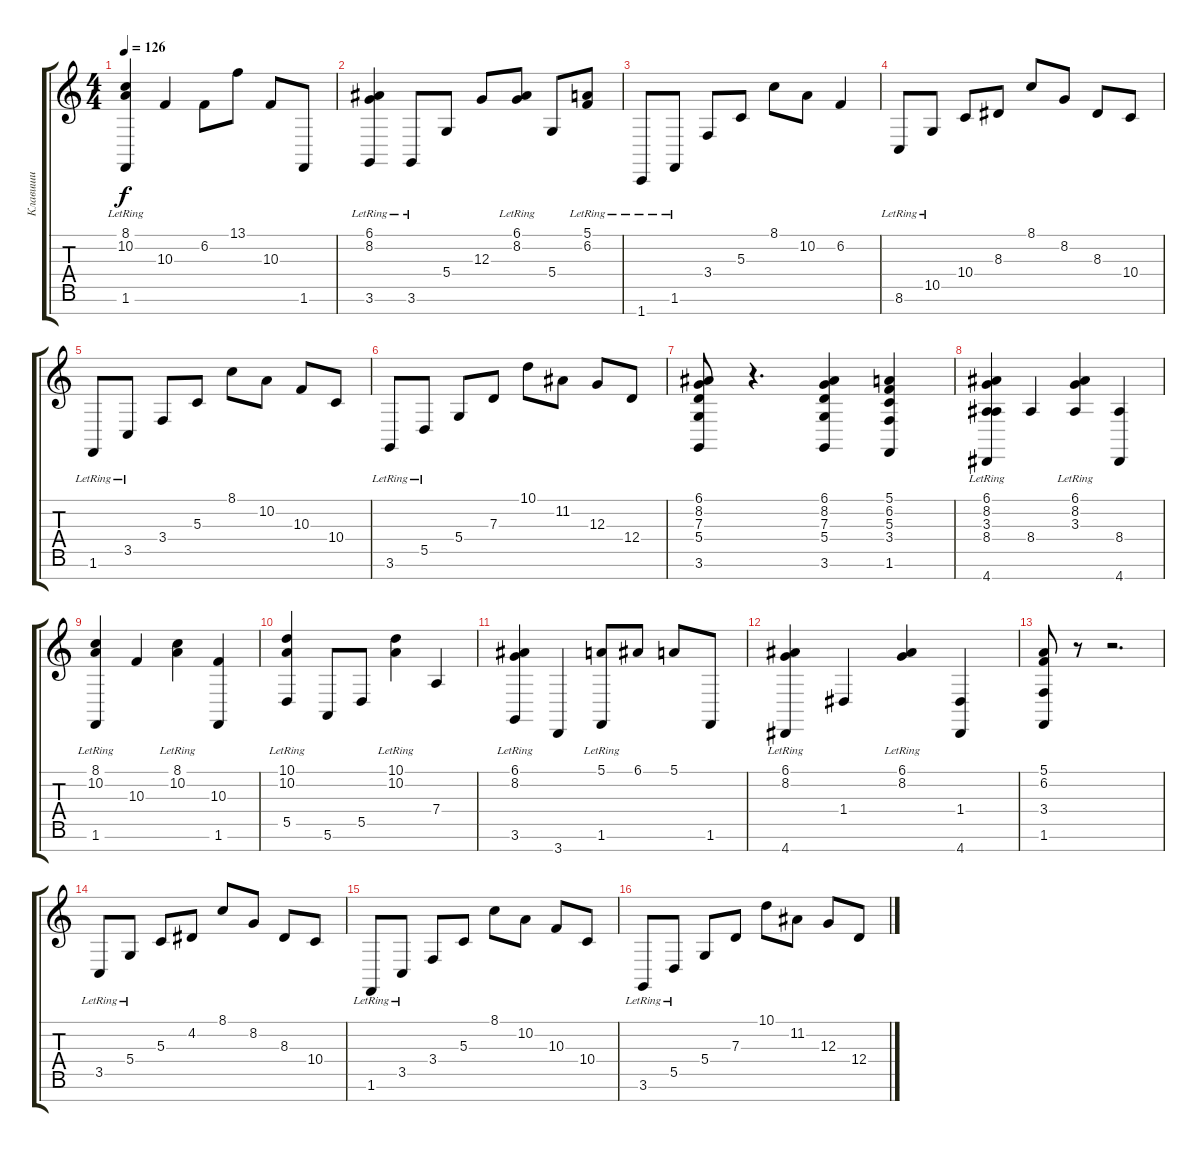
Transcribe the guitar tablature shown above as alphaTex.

\track ("Клавиши" "Клавиши") {instrument brightacousticpiano}
\staff {score tabs}
\tuning (E4 B3 G3 D3 A2 E2 B1) {hide}
\ts (4 4)
\tempo 126
\clef g2
\ks c
(8.1 10.2 1.6{lr}).4{dy f} 10.3.4 6.2.8 13.1.8 10.3.8 1.6.8 |
(6.1 8.2 3.6{lr}).4 3.6{lr}.8 5.4.8 12.3.8 (6.1{lr} 8.2{lr}).8 5.4.8 (5.1{lr} 6.2{lr}).8 |
1.7{lr}.8 1.6{lr}.8 3.4.8 5.3.8 8.1.8 10.2.8 6.2.4 |
8.6{lr}.8 10.5{lr}.8 10.4.8 8.3.8 8.1.8 8.2.8 8.3.8 10.4.8 |
1.6{lr}.8 3.5{lr}.8 3.4.8 5.3.8 8.1.8 10.2.8 10.3.8 10.4.8 |
3.6{lr}.8 5.5{lr}.8 5.4.8 7.3.8 10.1.8 11.2.8 12.3.8 12.4.8 |
(6.1 8.2 7.3 5.4 3.6).8 r.4{d} (6.1 8.2 7.3 5.4 3.6).4 (5.1 6.2 5.3 3.4 1.6).4 |
(6.1 8.2 3.3 8.4 4.7{lr}).4 8.4.4 (6.1{lr} 8.2{lr} 3.3{lr}).4 (8.4 4.7).4 |
(8.1 10.2 1.6{lr}).4 10.3.4 (8.1{lr} 10.2{lr}).4 (10.3 1.6).4 |
(10.1 10.2 5.5{lr}).4 5.6.8 5.5.8 (10.1{lr} 10.2{lr}).4 7.4.4 |
(6.1 8.2 3.6{lr}).4 3.7.4 (5.1 1.6{lr}).8 6.1.8 5.1.8 1.6.8 |
(6.1 8.2 4.7{lr}).4 1.4.4 (6.1{lr} 8.2{lr}).4 (1.4 4.7).4 |
(5.1 6.2 3.4 1.6).8 r.8 r.2{d} |
3.5{lr}.8 5.4{lr}.8 5.3.8 4.2.8 8.1.8 8.2.8 8.3.8 10.4.8 |
1.6{lr}.8 3.5{lr}.8 3.4.8 5.3.8 8.1.8 10.2.8 10.3.8 10.4.8 |
3.6{lr}.8 5.5{lr}.8 5.4.8 7.3.8 10.1.8 11.2.8 12.3.8 12.4.8
